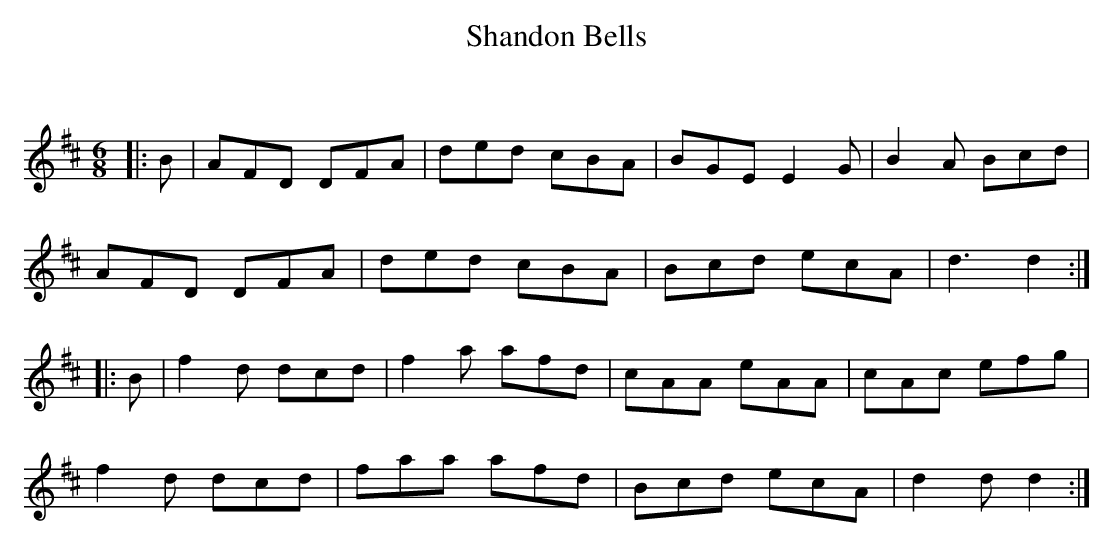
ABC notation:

X:1
T: Shandon Bells
C:
Q:180
K:D
M:6/8
L:1/16
|:B2|A2F2D2 D2F2A2|d2e2d2 c2B2A2|B2G2E2 E4G2|B4A2 B2c2d2|
A2F2D2 D2F2A2|d2e2d2 c2B2A2|B2c2d2 e2c2A2|d6d4:|
|:B2|f4d2 d2c2d2|f4a2 a2f2d2|c2A2A2 e2A2A2|c2A2c2 e2f2g2|
f4d2 d2c2d2|f2a2a2 a2f2d2|B2c2d2 e2c2A2|d4d2d4:|
